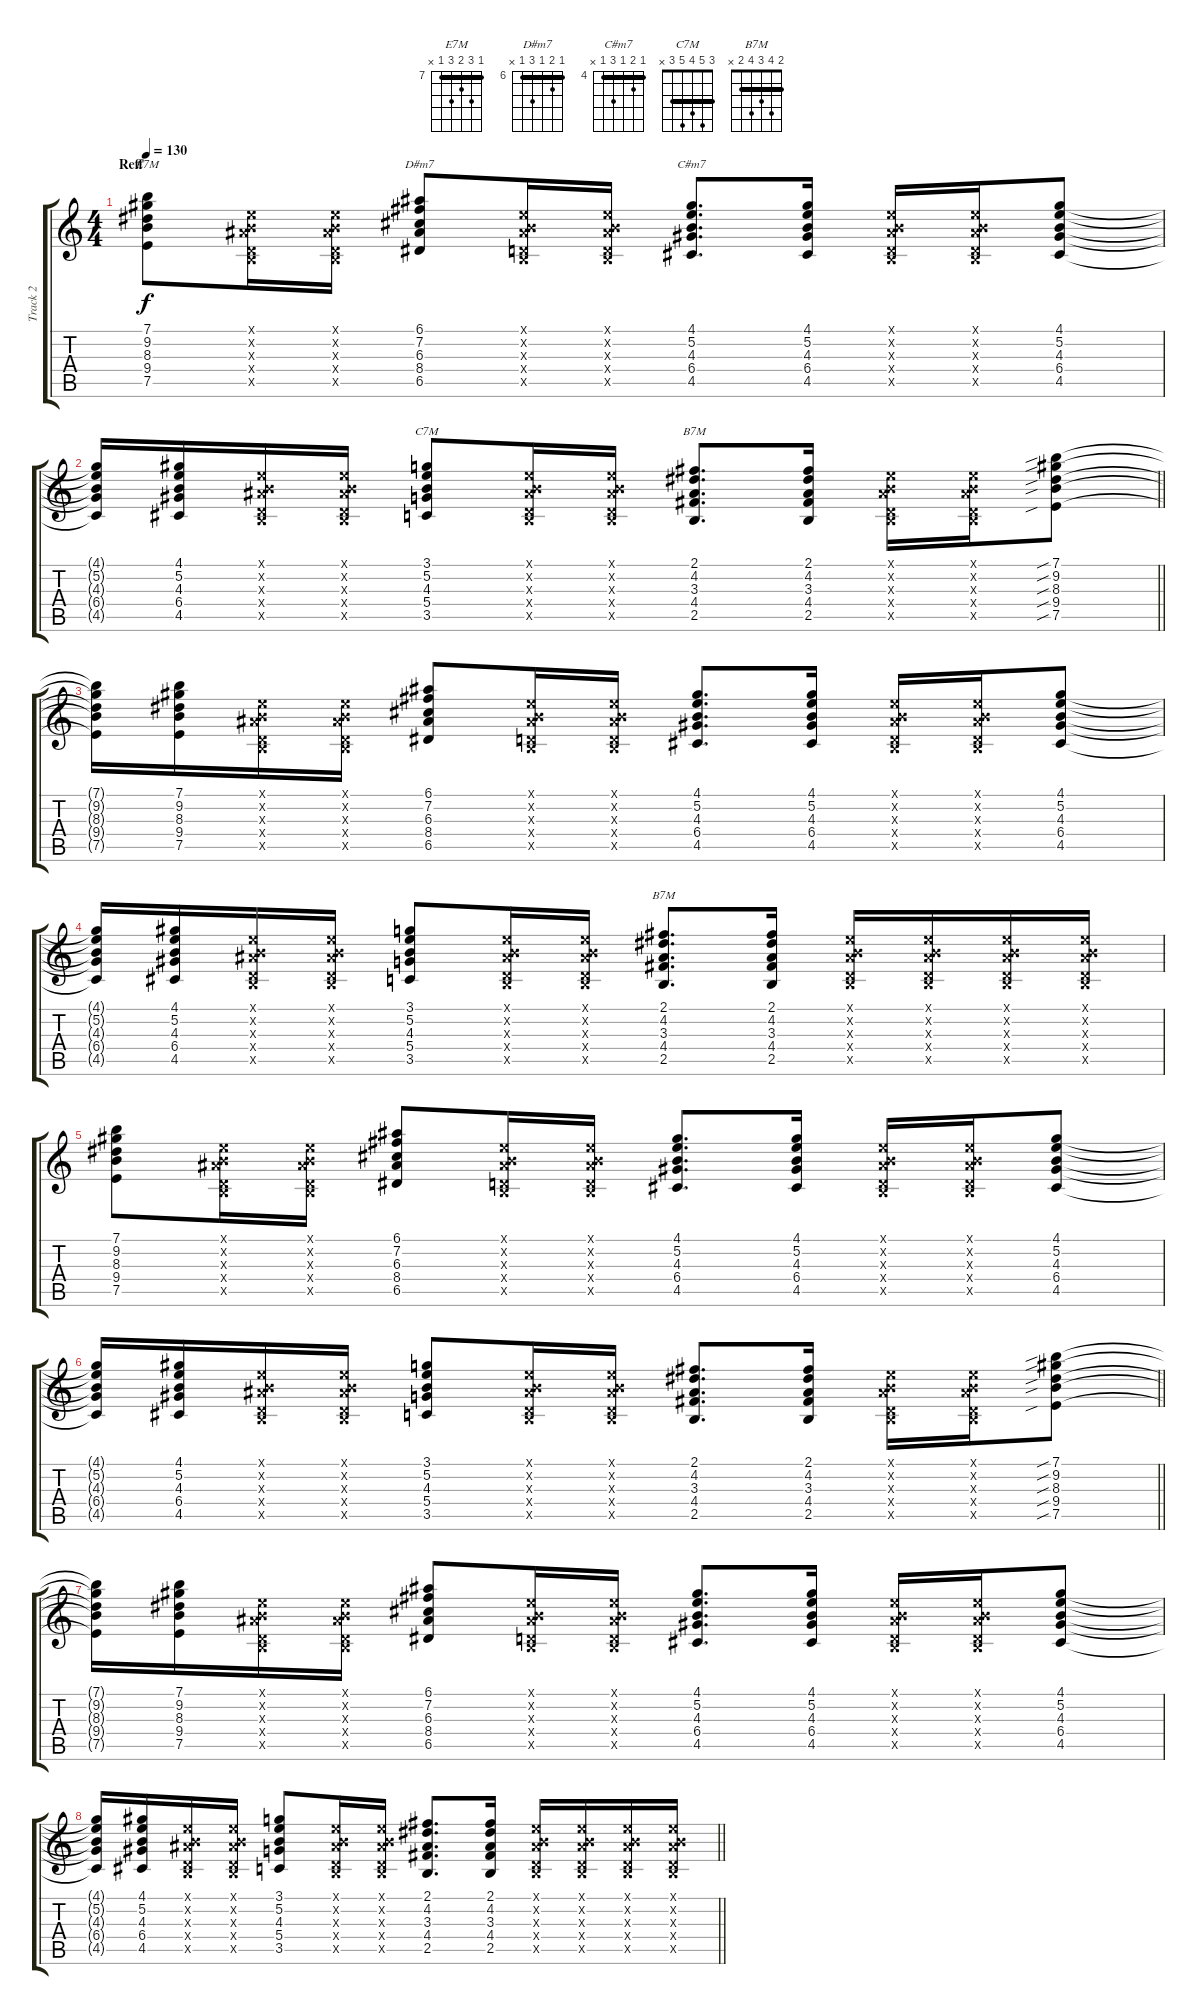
\track ("Track 2" "Track 2") {instrument acousticguitarsteel}
\staff {score tabs}
\tuning (E4 B3 G3 D3 A2 E2) {hide}
\chord ("E7M" 7 9 8 9 7 x) {firstfret 7 barre 7}
\chord ("D#m7" 6 7 6 8 6 x) {firstfret 6 barre 6}
\chord ("C#m7" 4 5 4 6 4 x) {firstfret 4 barre 4}
\chord ("C7M" 3 5 4 5 3 x) {barre 3}
\chord ("B7M" 2 4 3 4 2 2) {barre 2}
\chord ("B7M" 2 4 3 4 2 x) {barre 2}
\ts (4 4)
\section ("" "Reff")
\tempo 130
\clef g2
\ks c
(7.1 9.2 8.3 9.4 7.5).8{ch "E7M" dy f} (0.1{x} 0.2{x} 3.3{x} 0.4{x} 2.5{x}).16 (0.1{x} 0.2{x} 3.3{x} 0.4{x} 2.5{x}).16 (6.1 7.2 6.3 8.4 6.5).8{ch "D#m7"} (0.1{x} 0.2{x} 3.3{x} 0.4{x} 2.5{x}).16 (0.1{x} 0.2{x} 3.3{x} 0.4{x} 2.5{x}).16 (4.1 5.2 4.3 6.4 4.5).8{d ch "C#m7"} (4.1 5.2 4.3 6.4 4.5).16 (0.1{x} 0.2{x} 3.3{x} 0.4{x} 2.5{x}).16 (0.1{x} 0.2{x} 3.3{x} 0.4{x} 2.5{x}).16 (4.1 5.2 4.3 6.4 4.5).8 |
\barLineRight lightlight
(4.1{t} 5.2{t} 4.3{t} 6.4{t} 4.5{t}).16 (4.1 5.2 4.3 6.4 4.5).16 (0.1{x} 0.2{x} 3.3{x} 0.4{x} 2.5{x}).16 (0.1{x} 0.2{x} 3.3{x} 0.4{x} 2.5{x}).16 (3.1 5.2 4.3 5.4 3.5).8{ch "C7M"} (0.1{x} 0.2{x} 3.3{x} 0.4{x} 2.5{x}).16 (0.1{x} 0.2{x} 3.3{x} 0.4{x} 2.5{x}).16 (2.1 4.2 3.3 4.4 2.5).8{d ch "B7M"} (2.1 4.2 3.3 4.4 2.5).16 (0.1{x} 0.2{x} 3.3{x} 0.4{x} 2.5{x}).16 (0.1{x} 0.2{x} 3.3{x} 0.4{x} 2.5{x}).16 (7.1{sib} 9.2{sib} 8.3{sib} 9.4{sib} 7.5{sib}).8 |
(7.1{t} 9.2{t} 8.3{t} 9.4{t} 7.5{t}).16 (7.1 9.2 8.3 9.4 7.5).16 (0.1{x} 0.2{x} 3.3{x} 0.4{x} 2.5{x}).16 (0.1{x} 0.2{x} 3.3{x} 0.4{x} 2.5{x}).16 (6.1 7.2 6.3 8.4 6.5).8 (0.1{x} 0.2{x} 3.3{x} 0.4{x} 2.5{x}).16 (0.1{x} 0.2{x} 3.3{x} 0.4{x} 2.5{x}).16 (4.1 5.2 4.3 6.4 4.5).8{d} (4.1 5.2 4.3 6.4 4.5).16 (0.1{x} 0.2{x} 3.3{x} 0.4{x} 2.5{x}).16 (0.1{x} 0.2{x} 3.3{x} 0.4{x} 2.5{x}).16 (4.1 5.2 4.3 6.4 4.5).8 |
(4.1{t} 5.2{t} 4.3{t} 6.4{t} 4.5{t}).16 (4.1 5.2 4.3 6.4 4.5).16 (0.1{x} 0.2{x} 3.3{x} 0.4{x} 2.5{x}).16 (0.1{x} 0.2{x} 3.3{x} 0.4{x} 2.5{x}).16 (3.1 5.2 4.3 5.4 3.5).8 (0.1{x} 0.2{x} 3.3{x} 0.4{x} 2.5{x}).16 (0.1{x} 0.2{x} 3.3{x} 0.4{x} 2.5{x}).16 (2.1 4.2 3.3 4.4 2.5).8{d ch "B7M"} (2.1 4.2 3.3 4.4 2.5).16 (0.1{x} 0.2{x} 3.3{x} 0.4{x} 2.5{x}).16 (0.1{x} 0.2{x} 3.3{x} 0.4{x} 2.5{x}).16 (0.1{x} 0.2{x} 3.3{x} 0.4{x} 2.5{x}).16 (0.1{x} 0.2{x} 3.3{x} 0.4{x} 2.5{x}).16 |
(7.1 9.2 8.3 9.4 7.5).8 (0.1{x} 0.2{x} 3.3{x} 0.4{x} 2.5{x}).16 (0.1{x} 0.2{x} 3.3{x} 0.4{x} 2.5{x}).16 (6.1 7.2 6.3 8.4 6.5).8 (0.1{x} 0.2{x} 3.3{x} 0.4{x} 2.5{x}).16 (0.1{x} 0.2{x} 3.3{x} 0.4{x} 2.5{x}).16 (4.1 5.2 4.3 6.4 4.5).8{d} (4.1 5.2 4.3 6.4 4.5).16 (0.1{x} 0.2{x} 3.3{x} 0.4{x} 2.5{x}).16 (0.1{x} 0.2{x} 3.3{x} 0.4{x} 2.5{x}).16 (4.1 5.2 4.3 6.4 4.5).8 |
\barLineRight lightlight
(4.1{t} 5.2{t} 4.3{t} 6.4{t} 4.5{t}).16 (4.1 5.2 4.3 6.4 4.5).16 (0.1{x} 0.2{x} 3.3{x} 0.4{x} 2.5{x}).16 (0.1{x} 0.2{x} 3.3{x} 0.4{x} 2.5{x}).16 (3.1 5.2 4.3 5.4 3.5).8 (0.1{x} 0.2{x} 3.3{x} 0.4{x} 2.5{x}).16 (0.1{x} 0.2{x} 3.3{x} 0.4{x} 2.5{x}).16 (2.1 4.2 3.3 4.4 2.5).8{d} (2.1 4.2 3.3 4.4 2.5).16 (0.1{x} 0.2{x} 3.3{x} 0.4{x} 2.5{x}).16 (0.1{x} 0.2{x} 3.3{x} 0.4{x} 2.5{x}).16 (7.1{sib} 9.2{sib} 8.3{sib} 9.4{sib} 7.5{sib}).8 |
(7.1{t} 9.2{t} 8.3{t} 9.4{t} 7.5{t}).16 (7.1 9.2 8.3 9.4 7.5).16 (0.1{x} 0.2{x} 3.3{x} 0.4{x} 2.5{x}).16 (0.1{x} 0.2{x} 3.3{x} 0.4{x} 2.5{x}).16 (6.1 7.2 6.3 8.4 6.5).8 (0.1{x} 0.2{x} 3.3{x} 0.4{x} 2.5{x}).16 (0.1{x} 0.2{x} 3.3{x} 0.4{x} 2.5{x}).16 (4.1 5.2 4.3 6.4 4.5).8{d} (4.1 5.2 4.3 6.4 4.5).16 (0.1{x} 0.2{x} 3.3{x} 0.4{x} 2.5{x}).16 (0.1{x} 0.2{x} 3.3{x} 0.4{x} 2.5{x}).16 (4.1 5.2 4.3 6.4 4.5).8 |
\barLineRight lightlight
(4.1{t} 5.2{t} 4.3{t} 6.4{t} 4.5{t}).16 (4.1 5.2 4.3 6.4 4.5).16 (0.1{x} 0.2{x} 3.3{x} 0.4{x} 2.5{x}).16 (0.1{x} 0.2{x} 3.3{x} 0.4{x} 2.5{x}).16 (3.1 5.2 4.3 5.4 3.5).8 (0.1{x} 0.2{x} 3.3{x} 0.4{x} 2.5{x}).16 (0.1{x} 0.2{x} 3.3{x} 0.4{x} 2.5{x}).16 (2.1 4.2 3.3 4.4 2.5).8{d} (2.1 4.2 3.3 4.4 2.5).16 (0.1{x} 0.2{x} 3.3{x} 0.4{x} 2.5{x}).16 (0.1{x} 0.2{x} 3.3{x} 0.4{x} 2.5{x}).16 (0.1{x} 0.2{x} 3.3{x} 0.4{x} 2.5{x}).16 (0.1{x} 0.2{x} 3.3{x} 0.4{x} 2.5{x}).16
